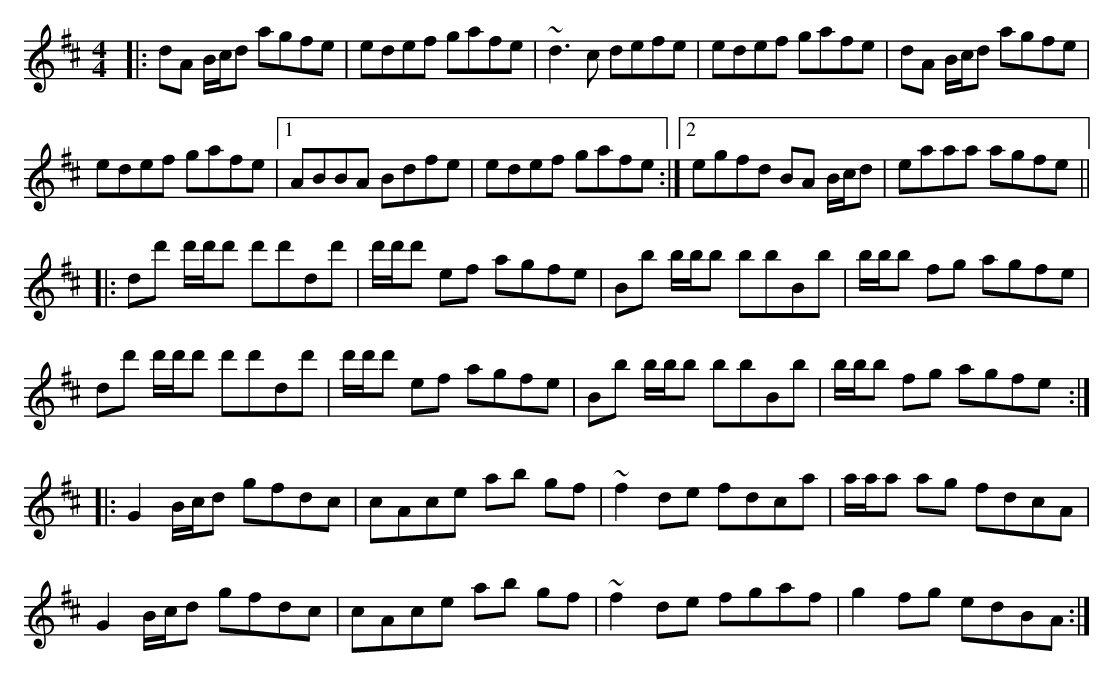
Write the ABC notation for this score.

X:1
M:4/4
K:D
|: dA B/c/d agfe | edef gafe | ~d3c defe | edef gafe | dA B/c/d agfe |
edef gafe |1 ABBA Bdfe | edef gafe :|2 egfd BA B/c/d | eaaa agfe ||
|: dd' d'/d'/d' d'd'dd' | d'/d'/d' ef agfe | Bb b/b/b bbBb | b/b/b fg agfe |
dd' d'/d'/d' d'd'dd' | d'/d'/d' ef agfe | Bb b/b/b bbBb | b/b/b fg agfe :|
|: G2 B/c/d gfdc | cAce ab gf | ~f2 de fdca | a/a/a ag fdcA |
G2 B/c/d gfdc | cAce ab gf | ~f2 de fgaf | g2 fg edBA :|
